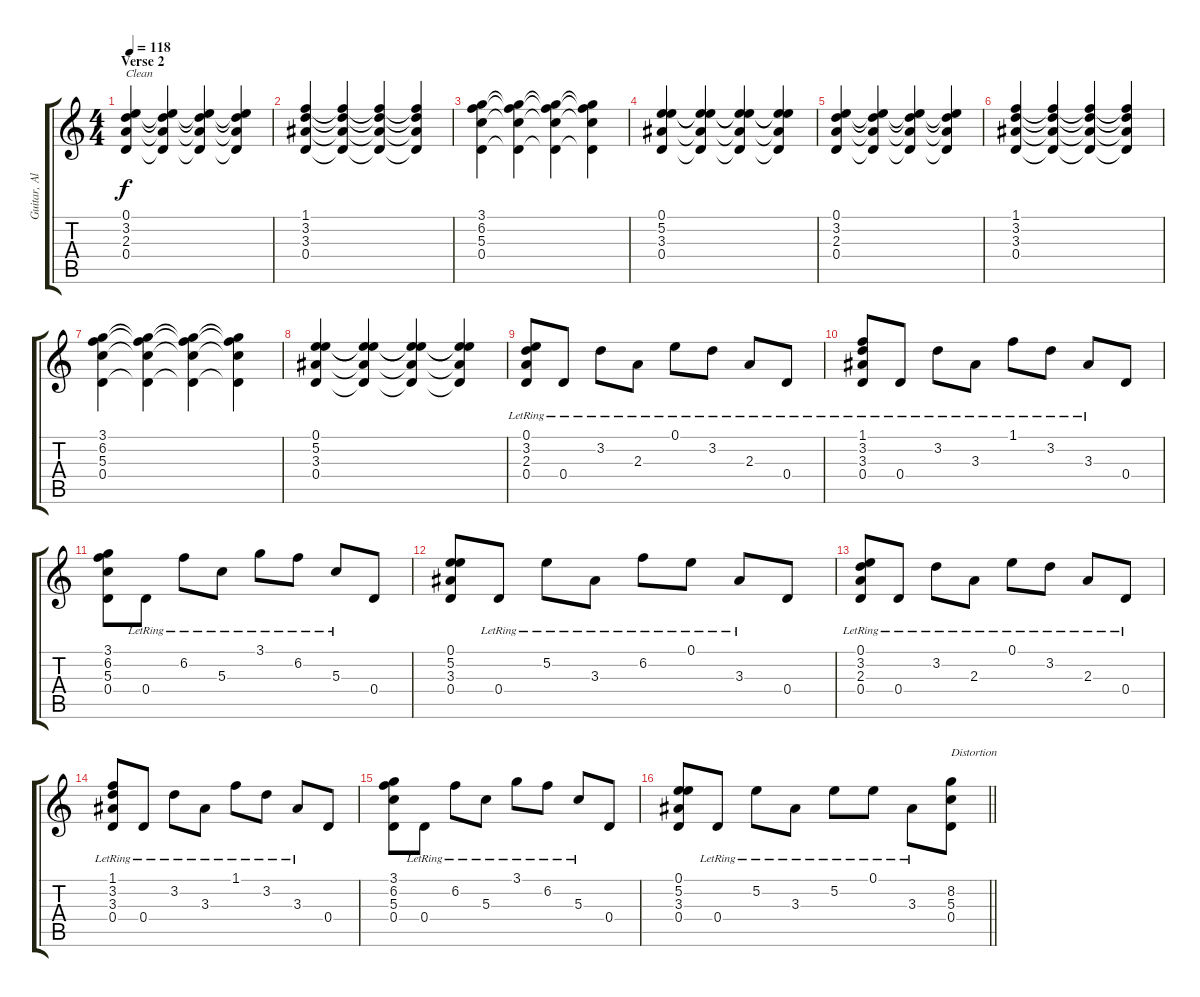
\track ("Guitar, Allan" "Guitar, Al") {solo instrument overdrivenguitar}
\staff {score tabs}
\tuning (E4 B3 G3 D3 A2 E2) {hide}
\ts (4 4)
\section ("" "Verse 2")
\tempo 118
\clef g2
\ks c
(0.1 3.2 2.3 0.4).4{txt "Clean" dy f instrument electricguitarclean} (0.1{t} 3.2{t} 2.3{t} 0.4{t}).4 (0.1{t} 3.2{t} 2.3{t} 0.4{t}).4 (0.1{t} 3.2{t} 2.3{t} 0.4{t}).4 |
(1.1 3.2 3.3 0.4).4 (1.1{t} 3.2{t} 3.3{t} 0.4{t}).4 (1.1{t} 3.2{t} 3.3{t} 0.4{t}).4 (1.1{t} 3.2{t} 3.3{t} 0.4{t}).4 |
(3.1 6.2 5.3 0.4).4 (3.1{t} 6.2{t} 5.3{t} 0.4{t}).4 (3.1{t} 6.2{t} 5.3{t} 0.4{t}).4 (3.1{t} 6.2{t} 5.3{t} 0.4{t}).4 |
(0.1 5.2 3.3 0.4).4 (0.1{t} 5.2{t} 3.3{t} 0.4{t}).4 (0.1{t} 5.2{t} 3.3{t} 0.4{t}).4 (0.1{t} 5.2{t} 3.3{t} 0.4{t}).4 |
(0.1 3.2 2.3 0.4).4 (0.1{t} 3.2{t} 2.3{t} 0.4{t}).4 (0.1{t} 3.2{t} 2.3{t} 0.4{t}).4 (0.1{t} 3.2{t} 2.3{t} 0.4{t}).4 |
(1.1 3.2 3.3 0.4).4 (1.1{t} 3.2{t} 3.3{t} 0.4{t}).4 (1.1{t} 3.2{t} 3.3{t} 0.4{t}).4 (1.1{t} 3.2{t} 3.3{t} 0.4{t}).4 |
(3.1 6.2 5.3 0.4).4 (3.1{t} 6.2{t} 5.3{t} 0.4{t}).4 (3.1{t} 6.2{t} 5.3{t} 0.4{t}).4 (3.1{t} 6.2{t} 5.3{t} 0.4{t}).4 |
(0.1 5.2 3.3 0.4).4 (0.1{t} 5.2{t} 3.3{t} 0.4{t}).4 (0.1{t} 5.2{t} 3.3{t} 0.4{t}).4 (0.1{t} 5.2{t} 3.3{t} 0.4{t}).4 |
(0.1{lr} 3.2{lr} 2.3{lr} 0.4{lr}).8 0.4{lr}.8 3.2{lr}.8 2.3{lr}.8 0.1{lr}.8 3.2{lr}.8 2.3{lr}.8 0.4{lr}.8 |
(1.1{lr} 3.2 3.3 0.4).8 0.4{lr}.8 3.2{lr}.8 3.3{lr}.8 1.1{lr}.8 3.2{lr}.8 3.3{lr}.8 0.4.8 |
(3.1 6.2 5.3 0.4).8 0.4{lr}.8 6.2{lr}.8 5.3{lr}.8 3.1{lr}.8 6.2{lr}.8 5.3{lr}.8 0.4.8 |
(0.1 5.2 3.3 0.4).8 0.4{lr}.8 5.2{lr}.8 3.3{lr}.8 6.2{lr}.8 0.1{lr}.8 3.3{lr}.8 0.4.8 |
(0.1{lr} 3.2{lr} 2.3{lr} 0.4{lr}).8 0.4{lr}.8 3.2{lr}.8 2.3{lr}.8 0.1{lr}.8 3.2{lr}.8 2.3{lr}.8 0.4{lr}.8 |
(1.1{lr} 3.2 3.3 0.4).8 0.4{lr}.8 3.2{lr}.8 3.3{lr}.8 1.1{lr}.8 3.2{lr}.8 3.3{lr}.8 0.4.8 |
(3.1 6.2 5.3 0.4).8 0.4{lr}.8 6.2{lr}.8 5.3{lr}.8 3.1{lr}.8 6.2{lr}.8 5.3{lr}.8 0.4.8 |
\barLineRight lightlight
(0.1 5.2 3.3 0.4).8 0.4{lr}.8 5.2{lr}.8 3.3{lr}.8 5.2{lr}.8 0.1{lr}.8 3.3{lr}.8 (8.2{sl} 5.3{sl} 0.4).8{txt "Distortion" instrument overdrivenguitar}
